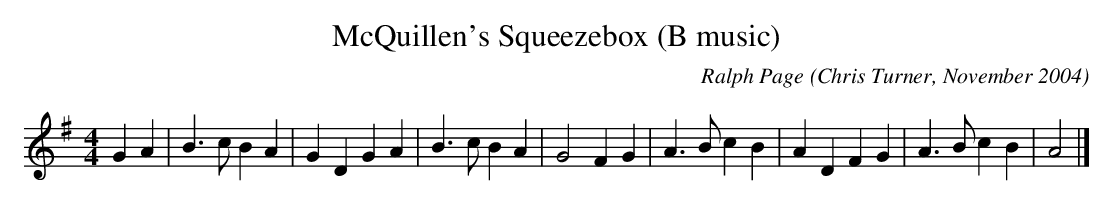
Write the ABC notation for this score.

X:1
T:McQuillen's Squeezebox (B music)
C:Ralph Page
O:Chris Turner, November 2004
M:4/4
L:1/4
K:G
G A | B>c B A | G D G A | B>c B A | G2 F G |\
A>B c B | A D F G | A>B c B | A2 |]
